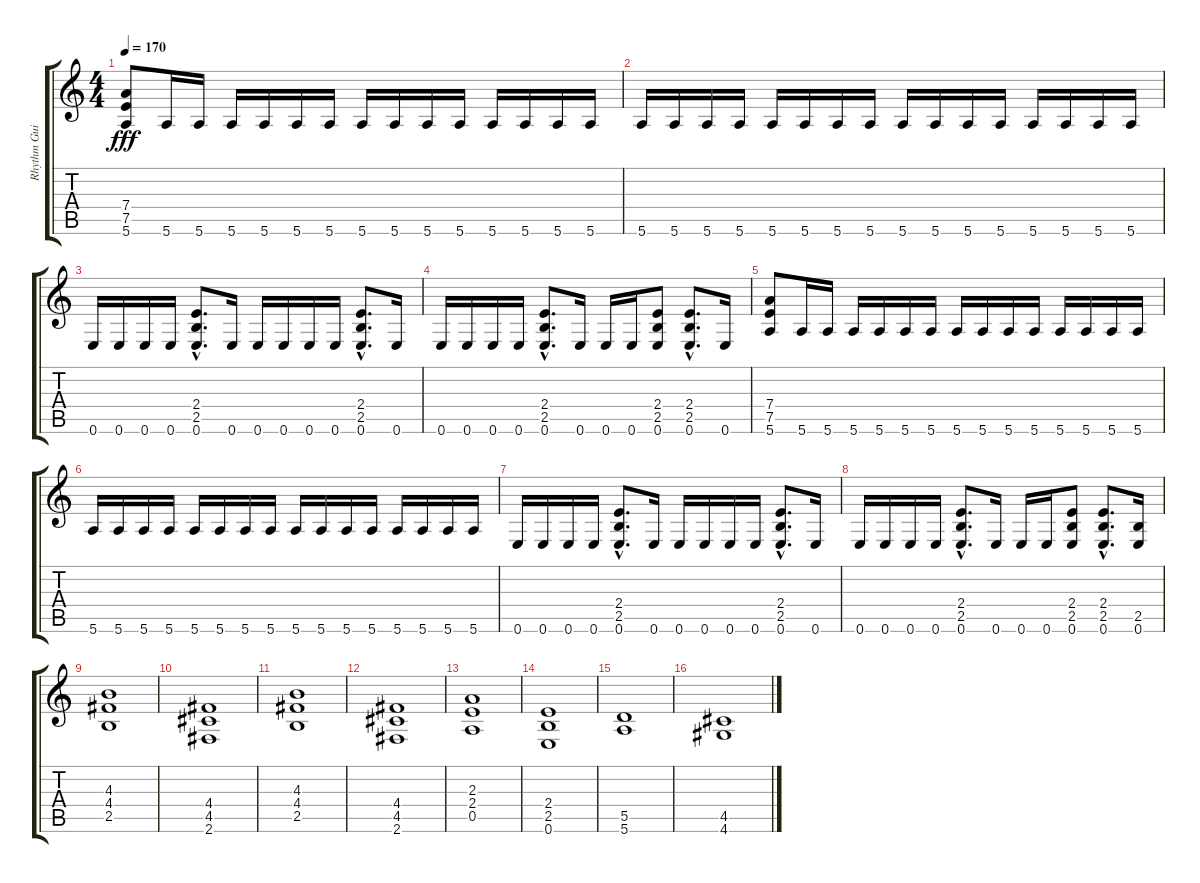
\track ("Rhythm Guitar " "Rhythm Gui") {instrument distortionguitar}
\staff {score tabs}
\tuning (E4 B3 G3 D3 A2 E2) {hide}
\ts (4 4)
\tempo 170
\clef g2
\ks c
(7.4 7.5 5.6).8{dy fff} 5.6.16 5.6.16 5.6.16 5.6.16 5.6.16 5.6.16 5.6.16 5.6.16 5.6.16 5.6.16 5.6.16 5.6.16 5.6.16 5.6.16 |
5.6.16 5.6.16 5.6.16 5.6.16 5.6.16 5.6.16 5.6.16 5.6.16 5.6.16 5.6.16 5.6.16 5.6.16 5.6.16 5.6.16 5.6.16 5.6.16 |
0.6.16 0.6.16 0.6.16 0.6.16 (2.4{hac} 2.5{hac} 0.6{hac}).8{d} 0.6.16 0.6.16 0.6.16 0.6.16 0.6.16 (2.4{hac} 2.5{hac} 0.6{hac}).8{d} 0.6.16 |
0.6.16 0.6.16 0.6.16 0.6.16 (2.4{hac} 2.5{hac} 0.6{hac}).8{d} 0.6.16 0.6.16 0.6.16 (2.4 2.5 0.6).8 (2.4{hac} 2.5{hac} 0.6{hac}).8{d} 0.6.16 |
(7.4 7.5 5.6).8 5.6.16 5.6.16 5.6.16 5.6.16 5.6.16 5.6.16 5.6.16 5.6.16 5.6.16 5.6.16 5.6.16 5.6.16 5.6.16 5.6.16 |
5.6.16 5.6.16 5.6.16 5.6.16 5.6.16 5.6.16 5.6.16 5.6.16 5.6.16 5.6.16 5.6.16 5.6.16 5.6.16 5.6.16 5.6.16 5.6.16 |
0.6.16 0.6.16 0.6.16 0.6.16 (2.4{hac} 2.5{hac} 0.6{hac}).8{d} 0.6.16 0.6.16 0.6.16 0.6.16 0.6.16 (2.4{hac} 2.5{hac} 0.6{hac}).8{d} 0.6.16 |
0.6.16 0.6.16 0.6.16 0.6.16 (2.4{hac} 2.5{hac} 0.6{hac}).8{d} 0.6.16 0.6.16 0.6.16 (2.4 2.5 0.6).8 (2.4{hac} 2.5{hac} 0.6{hac}).8{d} (2.5 0.6).16 |
(4.3 4.4 2.5).1 |
(4.4 4.5 2.6).1 |
(4.3 4.4 2.5).1 |
(4.4 4.5 2.6).1 |
(2.3 2.4 0.5).1 |
(2.4 2.5 0.6).1 |
(5.5 5.6).1 |
(4.5 4.6).1
